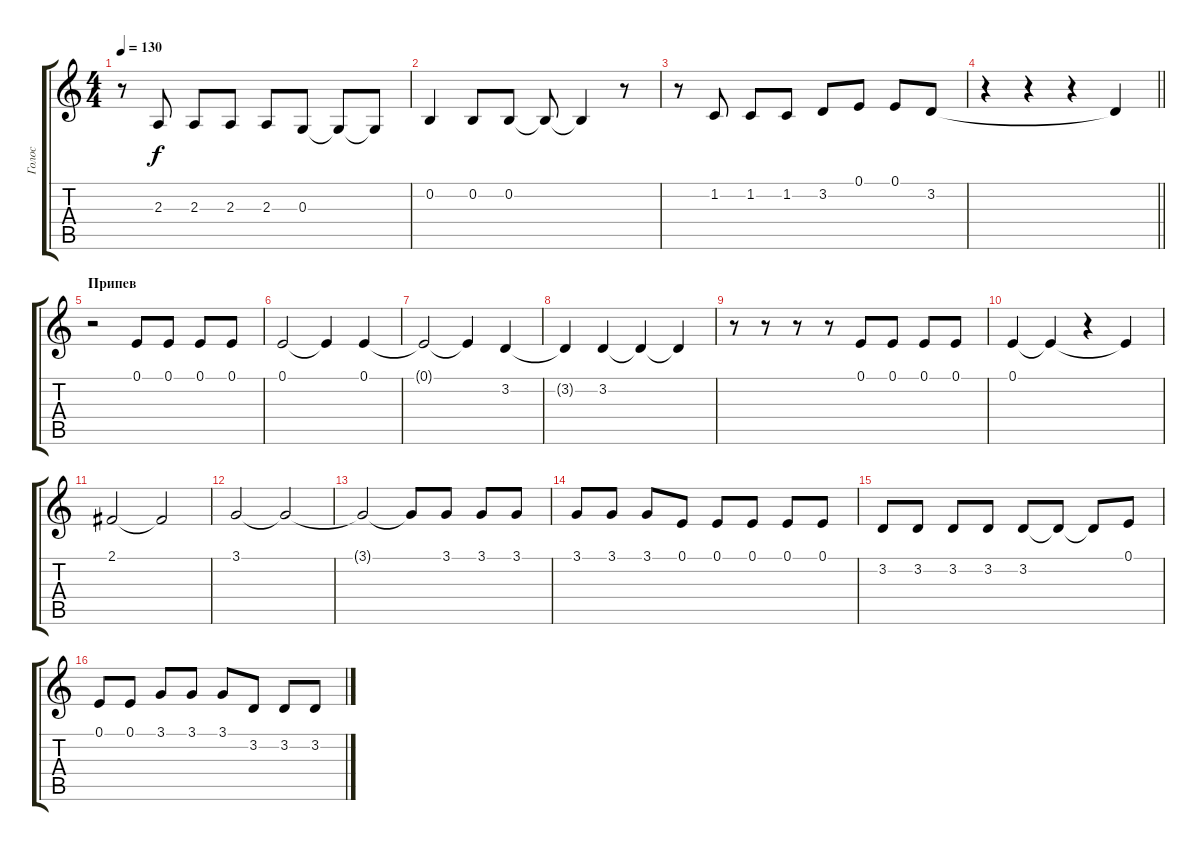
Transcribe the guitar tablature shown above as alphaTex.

\track ("Голос" "Голос") {instrument lead6voice}
\staff {score tabs}
\tuning (E4 B3 G3 D3 A2 E2) {hide}
\ts (4 4)
\tempo 130
\clef g2
\ks c
r.8{dy f} 2.3.8 2.3.8 2.3.8 2.3.8 0.3.8 0.3{t}.8 0.3{t}.8 |
0.2.4 0.2.8 0.2.8 0.2{t}.8 0.2{t}.4 r.8 |
r.8 1.2.8 1.2.8 1.2.8 3.2.8 0.1.8 0.1.8 3.2.8 |
\barLineRight lightlight
r.4 r.4 r.4 3.2{t}.4 |
\section ("" "Припев")
r.2 0.1.8 0.1.8 0.1.8 0.1.8 |
0.1.2 0.1{t}.4 0.1.4 |
0.1{t}.2 0.1{t}.4 3.2.4 |
3.2{t}.4 3.2.4 3.2{t}.4 3.2{t}.4 |
r.8 r.8 r.8 r.8 0.1.8 0.1.8 0.1.8 0.1.8 |
0.1.4 0.1{t}.4 r.4 0.1{t}.4 |
2.1.2 2.1{t}.2 |
3.1.2 3.1{t}.2 |
3.1{t}.2 3.1{t}.8 3.1.8 3.1.8 3.1.8 |
3.1.8 3.1.8 3.1.8 0.1.8 0.1.8 0.1.8 0.1.8 0.1.8 |
3.2.8 3.2.8 3.2.8 3.2.8 3.2.8 3.2{t}.8 3.2{t}.8 0.1.8 |
0.1.8 0.1.8 3.1.8 3.1.8 3.1.8 3.2.8 3.2.8 3.2.8
